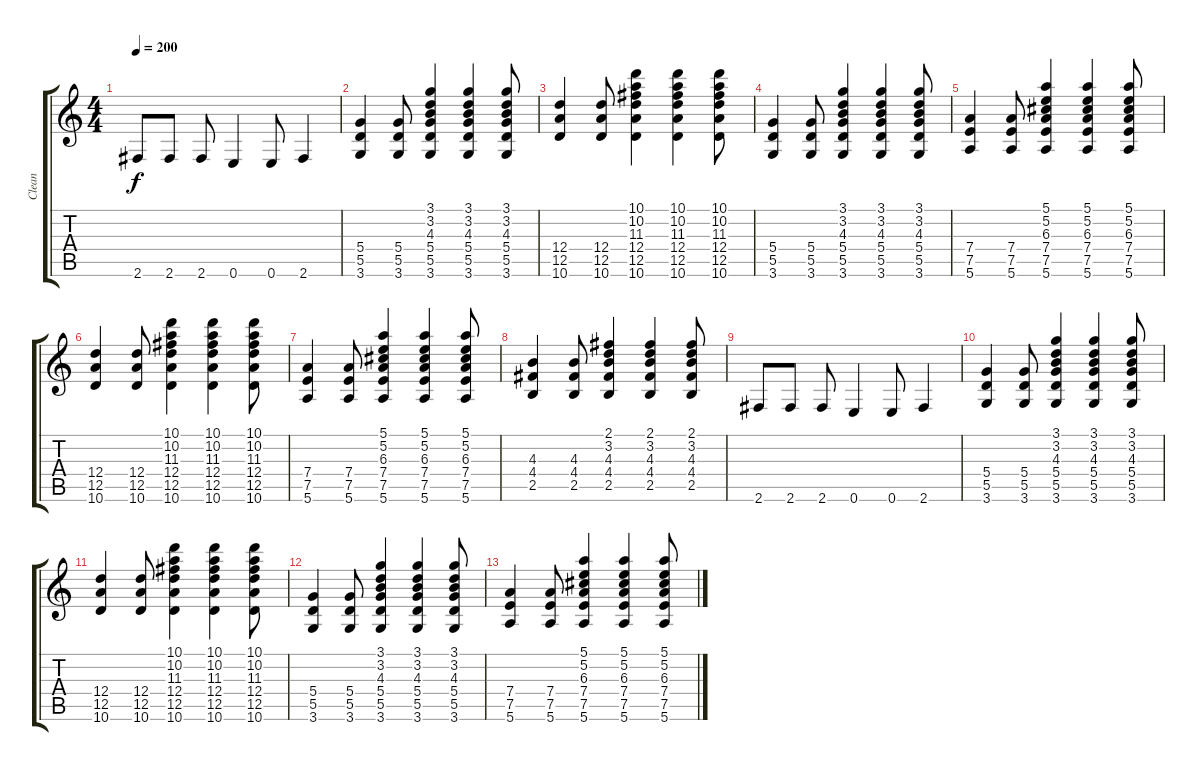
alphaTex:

\track ("Clean" "Clean") {instrument acousticguitarsteel}
\staff {score tabs}
\tuning (E4 B3 G3 D3 A2 E2) {hide}
\ts (4 4)
\tempo 200
\clef g2
\ks c
2.6.8{dy f} 2.6.8 2.6.8 0.6.4 0.6.8 2.6.4 |
(5.4 5.5 3.6).4 (5.4 5.5 3.6).8 (3.1 3.2 4.3 5.4 5.5 3.6).4 (3.1 3.2 4.3 5.4 5.5 3.6).4 (3.1 3.2 4.3 5.4 5.5 3.6).8 |
(12.4 12.5 10.6).4 (12.4 12.5 10.6).8 (10.1 10.2 11.3 12.4 12.5 10.6).4 (10.1 10.2 11.3 12.4 12.5 10.6).4 (10.1 10.2 11.3 12.4 12.5 10.6).8 |
(5.4 5.5 3.6).4 (5.4 5.5 3.6).8 (3.1 3.2 4.3 5.4 5.5 3.6).4 (3.1 3.2 4.3 5.4 5.5 3.6).4 (3.1 3.2 4.3 5.4 5.5 3.6).8 |
(7.4 7.5 5.6).4 (7.4 7.5 5.6).8 (5.1 5.2 6.3 7.4 7.5 5.6).4 (5.1 5.2 6.3 7.4 7.5 5.6).4 (5.1 5.2 6.3 7.4 7.5 5.6).8 |
(12.4 12.5 10.6).4 (12.4 12.5 10.6).8 (10.1 10.2 11.3 12.4 12.5 10.6).4 (10.1 10.2 11.3 12.4 12.5 10.6).4 (10.1 10.2 11.3 12.4 12.5 10.6).8 |
(7.4 7.5 5.6).4 (7.4 7.5 5.6).8 (5.1 5.2 6.3 7.4 7.5 5.6).4 (5.1 5.2 6.3 7.4 7.5 5.6).4 (5.1 5.2 6.3 7.4 7.5 5.6).8 |
(4.3 4.4 2.5).4 (4.3 4.4 2.5).8 (2.1 3.2 4.3 4.4 2.5).4 (2.1 3.2 4.3 4.4 2.5).4 (2.1 3.2 4.3 4.4 2.5).8 |
2.6.8 2.6.8 2.6.8 0.6.4 0.6.8 2.6.4 |
(5.4 5.5 3.6).4 (5.4 5.5 3.6).8 (3.1 3.2 4.3 5.4 5.5 3.6).4 (3.1 3.2 4.3 5.4 5.5 3.6).4 (3.1 3.2 4.3 5.4 5.5 3.6).8 |
(12.4 12.5 10.6).4 (12.4 12.5 10.6).8 (10.1 10.2 11.3 12.4 12.5 10.6).4 (10.1 10.2 11.3 12.4 12.5 10.6).4 (10.1 10.2 11.3 12.4 12.5 10.6).8 |
(5.4 5.5 3.6).4 (5.4 5.5 3.6).8 (3.1 3.2 4.3 5.4 5.5 3.6).4 (3.1 3.2 4.3 5.4 5.5 3.6).4 (3.1 3.2 4.3 5.4 5.5 3.6).8 |
(7.4 7.5 5.6).4 (7.4 7.5 5.6).8 (5.1 5.2 6.3 7.4 7.5 5.6).4 (5.1 5.2 6.3 7.4 7.5 5.6).4 (5.1 5.2 6.3 7.4 7.5 5.6).8
